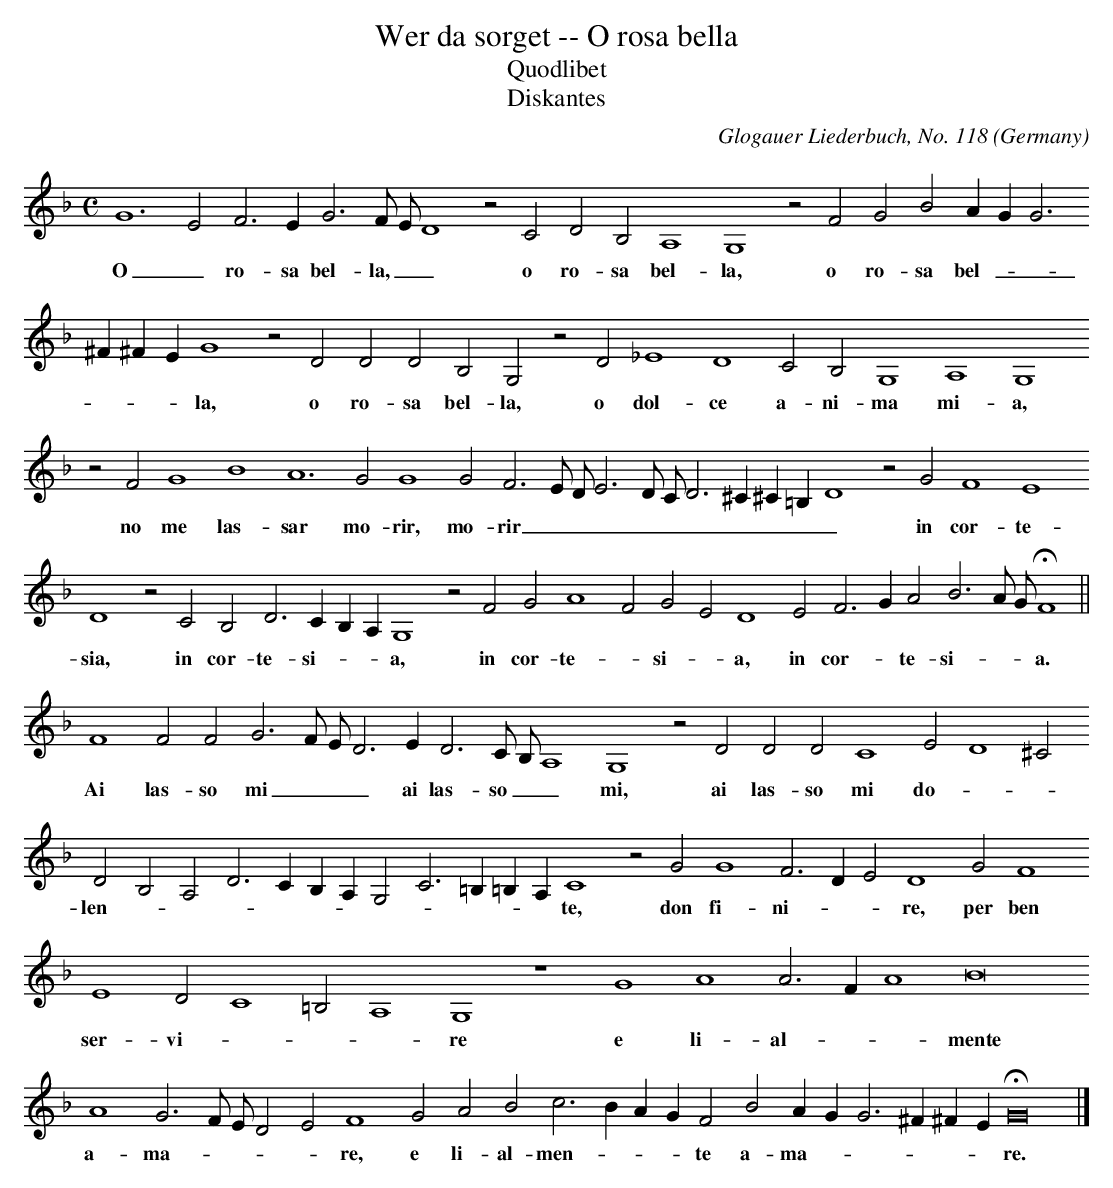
X:1
T:Wer da sorget -- O rosa bella
T:Quodlibet
T:Diskantes
C:Glogauer Liederbuch, No. 118
O:Germany
M:C
L:1/2
K:G dor
G3 E F > E G3/2 F// E// D2 z C D B, A,2 G,2 z F G B A/ G/ G3/2
w:O _ ro- sa bel- la, _ _ o ro- sa bel- la, o ro- sa bel- _ _
^F/ ^F/ E/ G2 z D D D B, G, z D _E2 D2 C B,  G,2 A,2 G,2
w:_ _ _ la, o ro- sa bel- la, o dol- ce a- ni- ma mi- a,
z F G2 B2 A3 G G2 G F3/2 E// D// E3/2 D// C// D > ^C ^C/ =B,/ D2 z G F2 E2
w:no me las- sar mo- rir, mo- rir _ _ _ _ _ _ _ _ _ _ in cor- te-
D2 z C B, D > C B,/ A,/ G,2 z F G A2 F G E D2 E F > G A B3/2 A// G// HF2 ||
w:sia, in cor- te- si- * * a, in cor- te- * si- * a, in cor- * te- si- * * a.
F2 F F G3/2 F// E// D > E D3/2 C// B,// A,2 G,2 z D D D C2 E D2 ^C
w:Ai las- so mi _ _ _ ai las- so _ _ mi, ai las- so mi do- * *
D B, A, D > C B,/ A,/ G, C > =B, =B,/ A,/ C2 z G G2 F > D E D2 G F2
w:len- * * * * * * * * * * * te, don fi- ni- * * re, per ben
E2 D C2 =B, A,2 G,2 z2 G2 A2 A > F A2 B4
w:ser- vi- * * * re e li- al- * * mente
A2 G3/2 F// E// D E F2 G A B c > B A/ G/ F B A/ G/ G > ^F ^F/ E/ HG4 |]
w:a- ma- * * * * re, e li- al- men- * * * te a- ma- * * * * * re.
